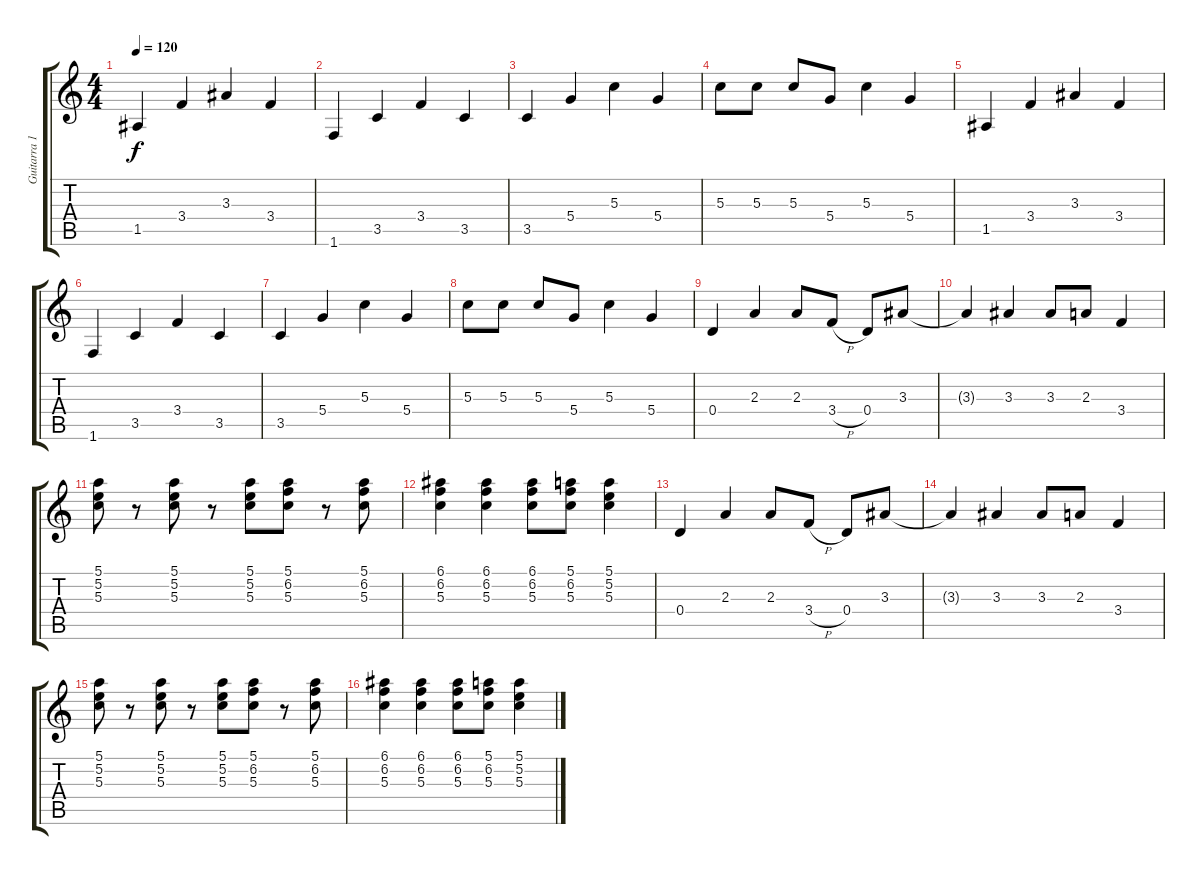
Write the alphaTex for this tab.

\track ("Guitarra 1" "Guitarra 1") {instrument electricguitarclean}
\staff {score tabs}
\tuning (E4 B3 G3 D3 A2 E2) {hide}
\ts (4 4)
\tempo 120
\clef g2
\ks c
1.5.4{dy f} 3.4.4 3.3.4 3.4.4 |
1.6.4 3.5.4 3.4.4 3.5.4 |
3.5.4 5.4.4 5.3.4 5.4.4 |
5.3.8 5.3.8 5.3.8 5.4.8 5.3.4 5.4.4 |
1.5.4 3.4.4 3.3.4 3.4.4 |
1.6.4 3.5.4 3.4.4 3.5.4 |
3.5.4 5.4.4 5.3.4 5.4.4 |
5.3.8 5.3.8 5.3.8 5.4.8 5.3.4 5.4.4 |
0.4.4 2.3.4 2.3.8 3.4{h}.8 0.4.8 3.3.8 |
3.3{t}.4 3.3.4 3.3.8 2.3.8 3.4.4 |
(5.1 5.2 5.3).8 r.8 (5.1 5.2 5.3).8 r.8 (5.1 5.2 5.3).8 (5.1 6.2 5.3).8 r.8 (5.1 6.2 5.3).8 |
(6.1 6.2 5.3).4 (6.1 6.2 5.3).4 (6.1 6.2 5.3).8 (5.1 6.2 5.3).8 (5.1 5.2 5.3).4 |
0.4.4 2.3.4 2.3.8 3.4{h}.8 0.4.8 3.3.8 |
3.3{t}.4 3.3.4 3.3.8 2.3.8 3.4.4 |
(5.1 5.2 5.3).8 r.8 (5.1 5.2 5.3).8 r.8 (5.1 5.2 5.3).8 (5.1 6.2 5.3).8 r.8 (5.1 6.2 5.3).8 |
(6.1 6.2 5.3).4 (6.1 6.2 5.3).4 (6.1 6.2 5.3).8 (5.1 6.2 5.3).8 (5.1 5.2 5.3).4
